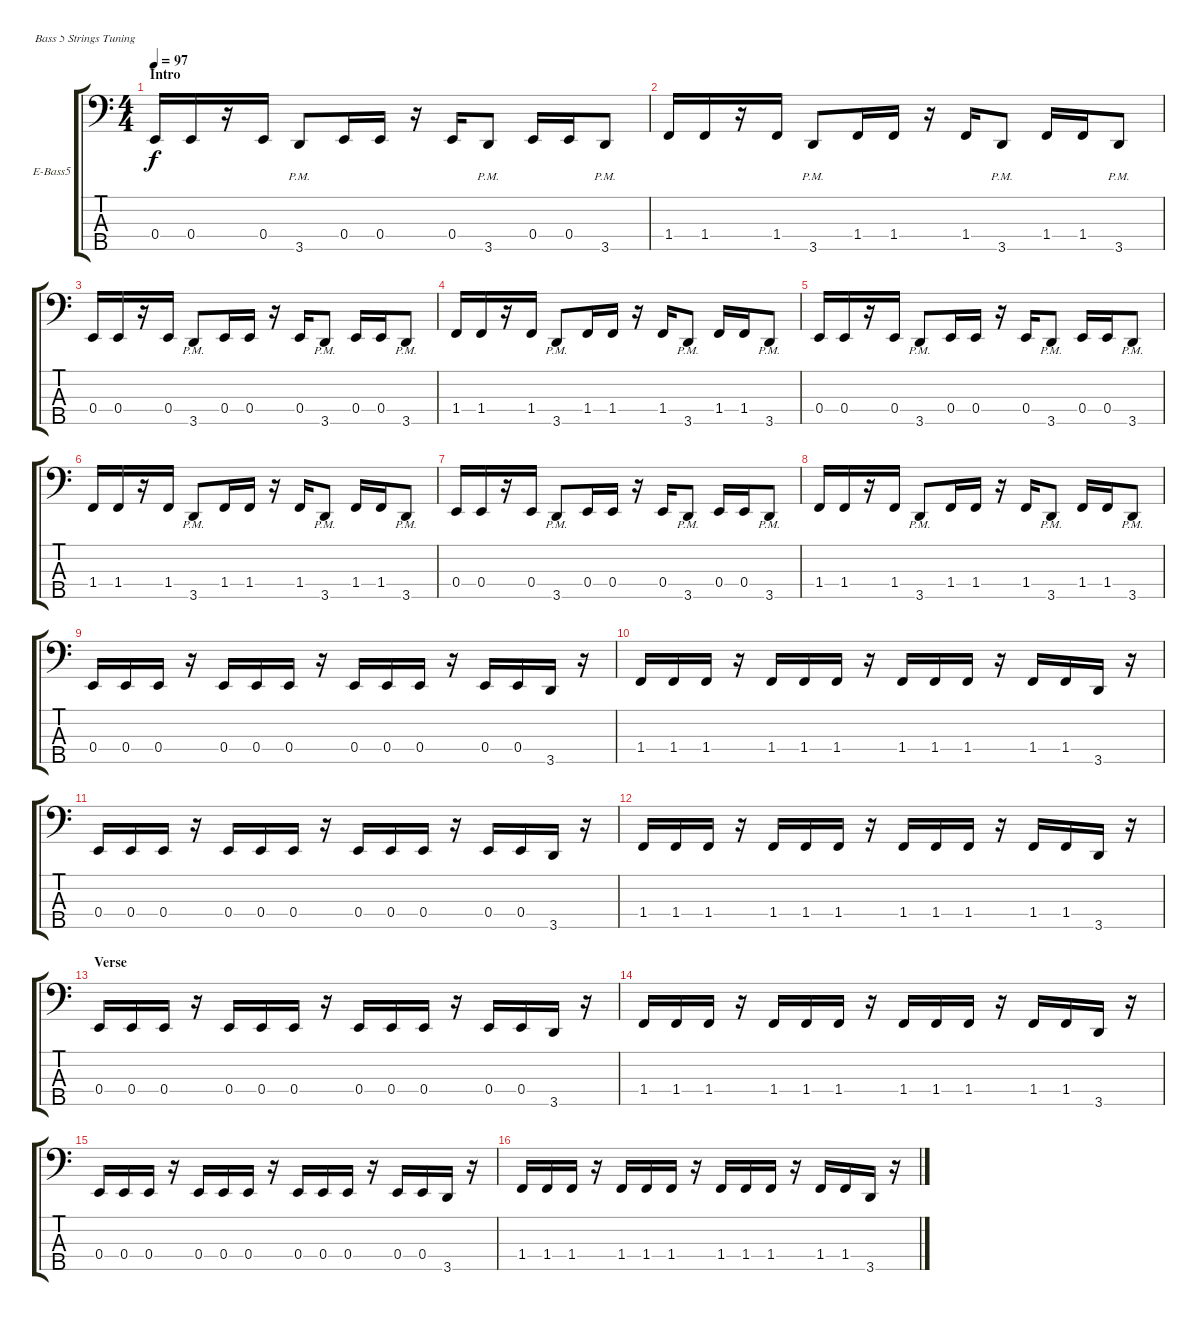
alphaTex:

\bracketExtendMode groupsimilarinstruments
\firstSystemTrackNameOrientation horizontal
\otherSystemsTrackNameOrientation horizontal
\track ("Tobin Esperance" "E-Bass5") {instrument electricbassfinger}
\staff {score tabs}
\tuning (G2 D2 A1 E1 B0)
\ts (4 4)
\section ("" "Intro")
\tempo 97
\clef f4
\ks c
0.4.16{dy f instrument electricbassfinger} 0.4.16 r.16 0.4.16 3.5{pm}.8 0.4.16 0.4.16 r.16 0.4.16 3.5{pm}.8 0.4.16 0.4.16 3.5{pm}.8 |
1.4.16 1.4.16 r.16 1.4.16 3.5{pm}.8 1.4.16 1.4.16 r.16 1.4.16 3.5{pm}.8 1.4.16 1.4.16 3.5{pm}.8 |
0.4.16 0.4.16 r.16 0.4.16 3.5{pm}.8 0.4.16 0.4.16 r.16 0.4.16 3.5{pm}.8 0.4.16 0.4.16 3.5{pm}.8 |
1.4.16 1.4.16 r.16 1.4.16 3.5{pm}.8 1.4.16 1.4.16 r.16 1.4.16 3.5{pm}.8 1.4.16 1.4.16 3.5{pm}.8 |
0.4.16 0.4.16 r.16 0.4.16 3.5{pm}.8 0.4.16 0.4.16 r.16 0.4.16 3.5{pm}.8 0.4.16 0.4.16 3.5{pm}.8 |
1.4.16 1.4.16 r.16 1.4.16 3.5{pm}.8 1.4.16 1.4.16 r.16 1.4.16 3.5{pm}.8 1.4.16 1.4.16 3.5{pm}.8 |
0.4.16 0.4.16 r.16 0.4.16 3.5{pm}.8 0.4.16 0.4.16 r.16 0.4.16 3.5{pm}.8 0.4.16 0.4.16 3.5{pm}.8 |
1.4.16 1.4.16 r.16 1.4.16 3.5{pm}.8 1.4.16 1.4.16 r.16 1.4.16 3.5{pm}.8 1.4.16 1.4.16 3.5{pm}.8 |
0.4.16 0.4.16 0.4.16 r.16 0.4.16 0.4.16 0.4.16 r.16 0.4.16 0.4.16 0.4.16 r.16 0.4.16 0.4.16 3.5.16 r.16 |
1.4.16 1.4.16 1.4.16 r.16 1.4.16 1.4.16 1.4.16 r.16 1.4.16 1.4.16 1.4.16 r.16 1.4.16 1.4.16 3.5.16 r.16 |
0.4.16 0.4.16 0.4.16 r.16 0.4.16 0.4.16 0.4.16 r.16 0.4.16 0.4.16 0.4.16 r.16 0.4.16 0.4.16 3.5.16 r.16 |
1.4.16 1.4.16 1.4.16 r.16 1.4.16 1.4.16 1.4.16 r.16 1.4.16 1.4.16 1.4.16 r.16 1.4.16 1.4.16 3.5.16 r.16 |
\section ("" "Verse")
0.4.16 0.4.16 0.4.16 r.16 0.4.16 0.4.16 0.4.16 r.16 0.4.16 0.4.16 0.4.16 r.16 0.4.16 0.4.16 3.5.16 r.16 |
1.4.16 1.4.16 1.4.16 r.16 1.4.16 1.4.16 1.4.16 r.16 1.4.16 1.4.16 1.4.16 r.16 1.4.16 1.4.16 3.5.16 r.16 |
0.4.16 0.4.16 0.4.16 r.16 0.4.16 0.4.16 0.4.16 r.16 0.4.16 0.4.16 0.4.16 r.16 0.4.16 0.4.16 3.5.16 r.16 |
1.4.16 1.4.16 1.4.16 r.16 1.4.16 1.4.16 1.4.16 r.16 1.4.16 1.4.16 1.4.16 r.16 1.4.16 1.4.16 3.5.16 r.16
